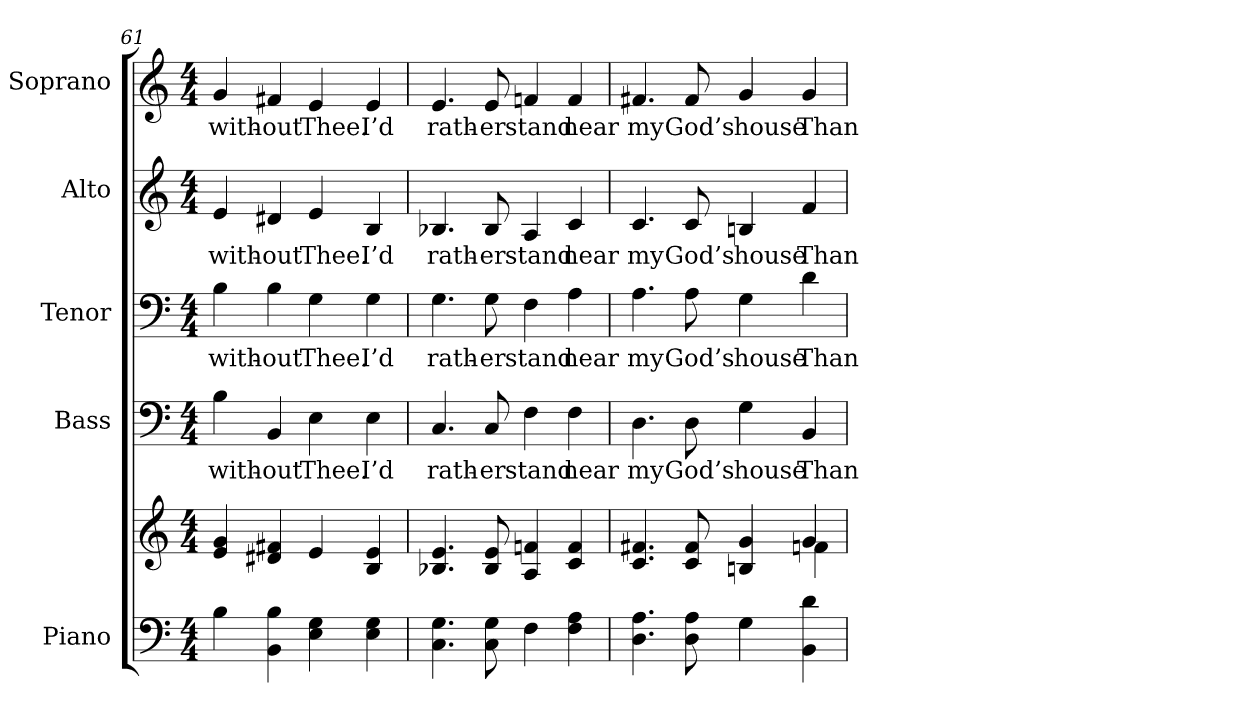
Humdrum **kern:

**kern	**kern	**kern	**text	**kern	**text	**kern	**text	**kern	**text
*part5	*part5	*part4	*part4	*part3	*part3	*part2	*part2	*part1	*part1
*staff6	*staff5	*staff4	*staff4	*staff3	*staff3	*staff2	*staff2	*staff1	*staff1
*I"Piano	*	*I"Bass	*	*I"Tenor	*	*I"Alto	*	*I"Soprano	*
*I'Pno.	*	*I'B.	*	*I'T.	*	*I'A.	*	*I'S.	*
*clefF4	*clefG2	*clefF4	*	*clefF4	*	*clefG2	*	*clefG2	*
*k[]	*k[]	*k[]	*	*k[]	*	*k[]	*	*k[]	*
*C:	*C:	*C:	*	*C:	*	*C:	*	*C:	*
*M4/4	*M4/4	*M4/4	*	*M4/4	*	*M4/4	*	*M4/4	*
=61	=61	=61	=61	=61	=61	=61	=61	=61	=61
!	!	!	!LO:LY:b:color=#000000	!	!	!	!	!	!
!	!	!	!	!	!LO:LY:b:color=#000000	!	!	!	!
!	!	!	!	!	!	!	!LO:LY:b:color=#000000	!	!
!	!	!	!	!	!	!	!	!	!LO:LY:b:color=#000000
4Bi\	4ei/ 4gi	4Bi\	with-	4Bi\	with-	4ei/	with-	4gi/	with-
!	!	!	!LO:LY:b:color=#000000	!	!	!	!	!	!
!	!	!	!	!	!LO:LY:b:color=#000000	!	!	!	!
!	!	!	!	!	!	!	!LO:LY:b:color=#000000	!	!
!	!	!	!	!	!	!	!	!	!LO:LY:b:color=#000000
4BBi\ 4Bi	4d#Xi/ 4f#Xi	4BBi/	-out	4Bi\	-out	4d#Xi/	-out	4f#Xi/	-out
!	!	!	!LO:LY:b:color=#000000	!	!	!	!	!	!
!	!	!	!	!	!LO:LY:b:color=#000000	!	!	!	!
!	!	!	!	!	!	!	!LO:LY:b:color=#000000	!	!
!	!	!	!	!	!	!	!	!	!LO:LY:b:color=#000000
4Ei\ 4Gi	4ei/	4Ei\	Thee.	4Gi\	Thee.	4ei/	Thee.	4ei/	Thee.
!	!	!	!LO:LY:b:color=#000000	!	!	!	!	!	!
!	!	!	!	!	!LO:LY:b:color=#000000	!	!	!	!
!	!	!	!	!	!	!	!LO:LY:b:color=#000000	!	!
!	!	!	!	!	!	!	!	!	!LO:LY:b:color=#000000
4Ei\ 4Gi	4Bi/ 4ei	4Ei\	I’d	4Gi\	I’d	4Bi/	I’d	4ei/	I’d
!!LO:PB:g=z
=62	=62	=62	=62	=62	=62	=62	=62	=62	=62
!	!	!	!LO:LY:b:color=#000000	!	!	!	!	!	!
!	!	!	!	!	!LO:LY:b:color=#000000	!	!	!	!
!	!	!	!	!	!	!	!LO:LY:b:color=#000000	!	!
!	!	!	!	!	!	!	!	!	!LO:LY:b:color=#000000
4.Ci\ 4.Gi	4.B-Xi/ 4.ei	4.Ci/	rath-	4.Gi\	rath-	4.B-Xi/	rath-	4.ei/	rath-
!	!	!	!LO:LY:b:color=#000000	!	!	!	!	!	!
!	!	!	!	!	!LO:LY:b:color=#000000	!	!	!	!
!	!	!	!	!	!	!	!LO:LY:b:color=#000000	!	!
!	!	!	!	!	!	!	!	!	!LO:LY:b:color=#000000
8Ci\ 8Gi	8B-i/ 8ei	8Ci/	-er	8Gi\	-er	8B-i/	-er	8ei/	-er
!	!	!	!LO:LY:b:color=#000000	!	!	!	!	!	!
!	!	!	!	!	!LO:LY:b:color=#000000	!	!	!	!
!	!	!	!	!	!	!	!LO:LY:b:color=#000000	!	!
!	!	!	!	!	!	!	!	!	!LO:LY:b:color=#000000
4Fi\	4Ai/ 4fni	4Fi\	stand	4Fi\	stand	4Ai/	stand	4fni/	stand
!	!	!	!LO:LY:b:color=#000000	!	!	!	!	!	!
!	!	!	!	!	!LO:LY:b:color=#000000	!	!	!	!
!	!	!	!	!	!	!	!LO:LY:b:color=#000000	!	!
!	!	!	!	!	!	!	!	!	!LO:LY:b:color=#000000
4Fi\ 4Ai	4ci/ 4fi	4Fi\	near	4Ai\	near	4ci/	near	4fi/	near
=63	=63	=63	=63	=63	=63	=63	=63	=63	=63
*	*^	*	*	*	*	*	*	*	*
!	!	!	!	!LO:LY:b:color=#000000	!	!	!	!	!	!
!	!	!	!	!	!	!LO:LY:b:color=#000000	!	!	!	!
!	!	!	!	!	!	!	!	!LO:LY:b:color=#000000	!	!
!	!	!	!	!	!	!	!	!	!	!LO:LY:b:color=#000000
4.Di\ 4.Ai	4.ci/ 4.f#Xi	2ryy	4.Di\	my	4.Ai\	my	4.ci/	my	4.f#Xi/	my
!	!	!	!	!LO:LY:b:color=#000000	!	!	!	!	!	!
!	!	!	!	!	!	!LO:LY:b:color=#000000	!	!	!	!
!	!	!	!	!	!	!	!	!LO:LY:b:color=#000000	!	!
!	!	!	!	!	!	!	!	!	!	!LO:LY:b:color=#000000
8Di\ 8Ai	8ci/ 8f#i	.	8Di\	God’s	8Ai\	God’s	8ci/	God’s	8f#i/	God’s
!	!	!	!	!LO:LY:b:color=#000000	!	!	!	!	!	!
!	!	!	!	!	!	!LO:LY:b:color=#000000	!	!	!	!
!	!	!	!	!	!	!	!	!LO:LY:b:color=#000000	!	!
!	!	!	!	!	!	!	!	!	!	!LO:LY:b:color=#000000
4Gi\	4Bni/ 4gi	4ryy	4Gi\	house	4Gi\	house	4Bni/	house	4gi/	house
!	!	!	!	!LO:LY:b:color=#000000	!	!	!	!	!	!
!	!	!	!	!	!	!LO:LY:b:color=#000000	!	!	!	!
!	!	!	!	!	!	!	!	!LO:LY:b:color=#000000	!	!
!	!	!	!	!	!	!	!	!	!	!LO:LY:b:color=#000000
4BBi\ 4di	4gi/	4fni\	4BBi/	Than	4di\	Than	4fi/	Than	4gi/	Than
*	*v	*v	*	*	*	*	*	*	*	*
=	=	=	=	=	=	=	=	=	=
*-	*-	*-	*-	*-	*-	*-	*-	*-	*-
